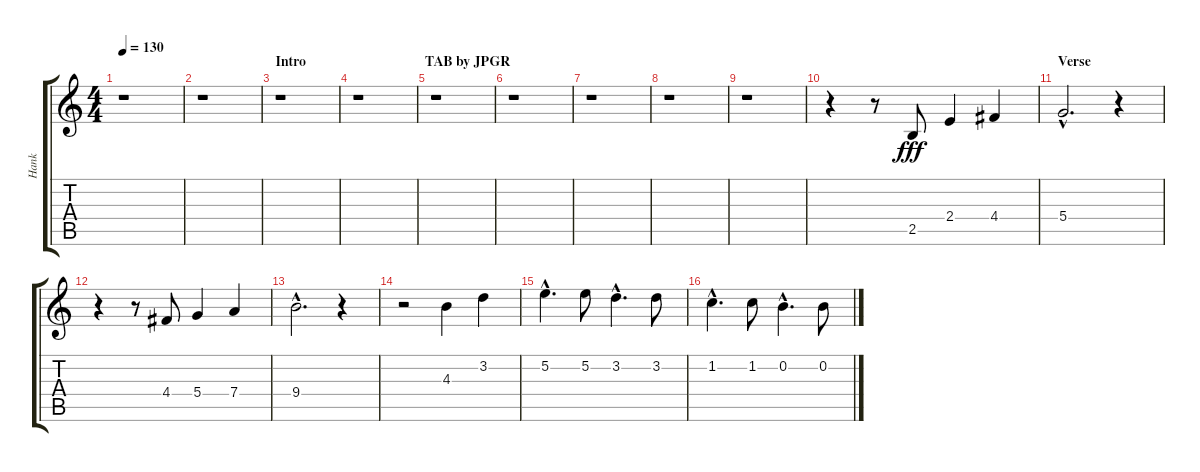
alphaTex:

\track ("Hank" "Hank") {instrument electricguitarclean}
\staff {score tabs}
\tuning (E4 B3 G3 D3 A2 E2) {hide}
\ts (4 4)
\tempo 130
\clef g2
\ks c
r.1{dy fff instrument electricguitarclean} |
r.1 |
\section ("" "Intro                                  TAB by JPGR")
r.1 |
r.1 |
r.1 |
r.1 |
r.1 |
r.1 |
r.1 |
r.4 r.8 2.5.8 2.4.4 4.4.4 |
\section ("" "Verse")
5.4{hac}.2{d} r.4 |
r.4 r.8 4.4.8 5.4.4 7.4.4 |
9.4{hac}.2{d} r.4 |
r.2 4.3.4 3.2.4 |
5.2{hac}.4{d} 5.2.8 3.2{hac}.4{d} 3.2.8 |
1.2{hac}.4{d} 1.2.8 0.2{hac}.4{d} 0.2.8
